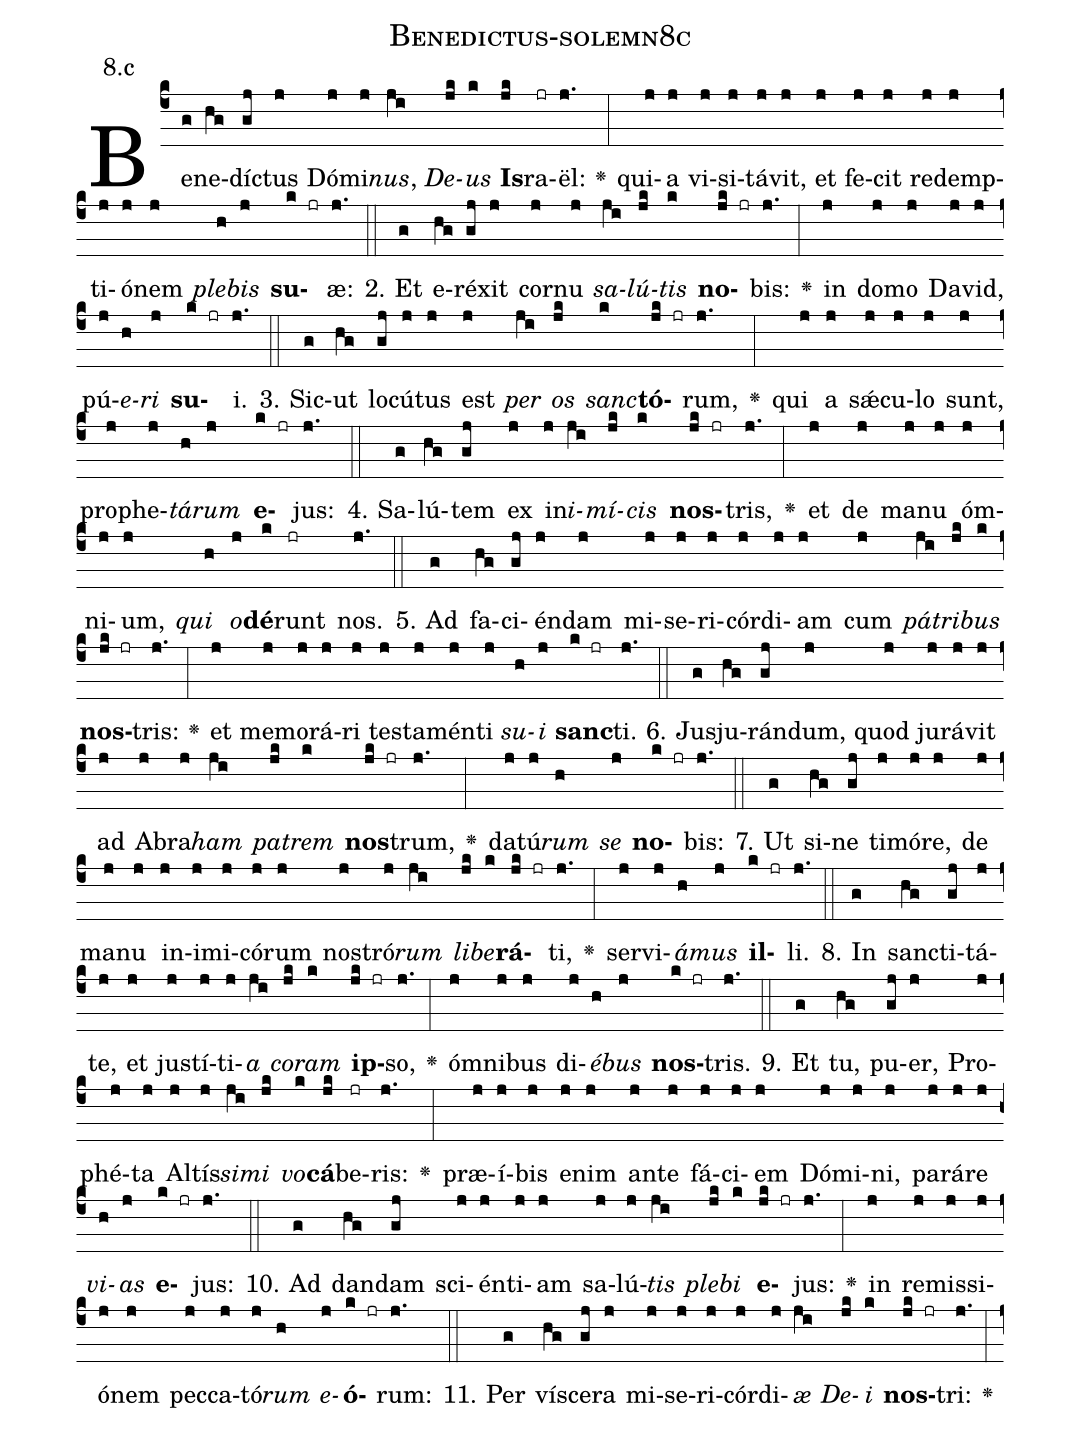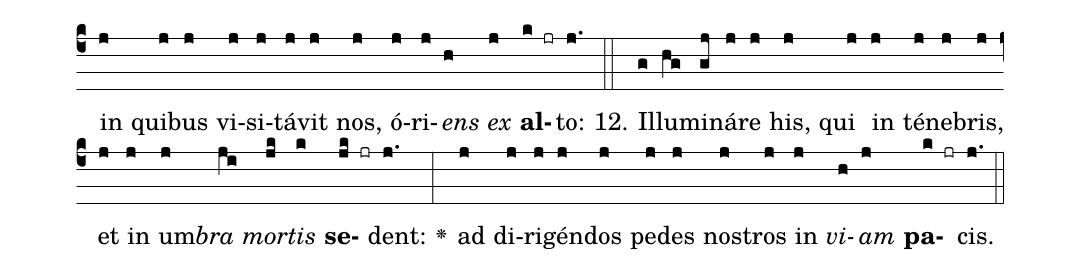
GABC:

name: Benedictus-solemn8c;
annotation: 8.c;
%%
(c4)Be(g)ne(hg)díc(gj)tus(j) Dó(j)mi(j)<i>nus</i>,(ji) <i>De</i>(jk)<i>us</i>(k) <b>Is</b>(jk)ra(jr)ël:(j.) <v>\greheightstar</v>(:) qui(j)a(j) vi(j)si(j)tá(j)vit,(j) et(j) fe(j)cit(j) red(j)emp(j)ti(j)ó(j)nem(j) <i>ple</i>(h)<i>bis</i>(j) <b>su</b>(k jr)æ:(j.) (::)
2. Et(g) e(hg)ré(gj)xit(j) cor(j)nu(j) <i>sa</i>(ji)<i>lú</i>(jk)<i>tis</i>(k) <b>no</b>(jk jr)bis:(j.) <v>\greheightstar</v>(:) in(j) do(j)mo(j) Da(j)vid,(j) pú(j)<i>e</i>(h)<i>ri</i>(j) <b>su</b>(k jr)i.(j.) (::)
3. Sic(g)ut(hg) lo(gj)cú(j)tus(j) est(j) <i>per</i>(ji) <i>os</i>(jk) <i>sanc</i>(k)<b>tó</b>(jk jr)rum,(j.) <v>\greheightstar</v>(:) qui(j) a(j) sǽ(j)cu(j)lo(j) sunt,(j) pro(j)phe(j)<i>tá</i>(h)<i>rum</i>(j) <b>e</b>(k jr)jus:(j.) (::)
4. Sa(g)lú(hg)tem(gj) ex(j) in(j)<i>i</i>(ji)<i>mí</i>(jk)<i>cis</i>(k) <b>nos</b>(jk jr)tris,(j.) <v>\greheightstar</v>(:) et(j) de(j) ma(j)nu(j) óm(j)ni(j)um,(j) <i>qui</i>(h) <i>o</i>(j)<b>dé</b>(k)runt(jr) nos.(j.) (::)
5. Ad(g) fa(hg)ci(gj)én(j)dam(j) mi(j)se(j)ri(j)cór(j)di(j)am(j) cum(j) <i>pá</i>(ji)<i>tri</i>(jk)<i>bus</i>(k) <b>nos</b>(jk jr)tris:(j.) <v>\greheightstar</v>(:) et(j) me(j)mo(j)rá(j)ri(j) tes(j)ta(j)mén(j)ti(j) <i>su</i>(h)<i>i</i>(j) <b>sanc</b>(k jr)ti.(j.) (::)
6. Ju(g)sju(hg)rán(gj)dum,(j) quod(j) ju(j)rá(j)vit(j) ad(j) A(j)bra(j)<i>ham</i>(ji) <i>pa</i>(jk)<i>trem</i>(k) <b>nos</b>(jk jr)trum,(j.) <v>\greheightstar</v>(:) da(j)tú(j)<i>rum</i>(h) <i>se</i>(j) <b>no</b>(k jr)bis:(j.) (::)
7. Ut(g) si(hg)ne(gj) ti(j)mó(j)re,(j) de(j) ma(j)nu(j) in(j)i(j)mi(j)có(j)rum(j) nos(j)tró(j)<i>rum</i>(ji) <i>li</i>(jk)<i>be</i>(k)<b>rá</b>(jk jr)ti,(j.) <v>\greheightstar</v>(:) ser(j)vi(j)<i>á</i>(h)<i>mus</i>(j) <b>il</b>(k jr)li.(j.) (::)
8. In(g) sanc(hg)ti(gj)tá(j)te,(j) et(j) jus(j)tí(j)ti(j)<i>a</i>(ji) <i>co</i>(jk)<i>ram</i>(k) <b>ip</b>(jk jr)so,(j.) <v>\greheightstar</v>(:) óm(j)ni(j)bus(j) di(j)<i>é</i>(h)<i>bus</i>(j) <b>nos</b>(k jr)tris.(j.) (::)
9. Et(g) tu,(hg) pu(gj)er,(j) Pro(j)phé(j)ta(j) Al(j)tís(j)<i>si</i>(ji)<i>mi</i>(jk) <i>vo</i>(k)<b>cá</b>(jk)be(jr)ris:(j.) <v>\greheightstar</v>(:) præ(j)í(j)bis(j) e(j)nim(j) an(j)te(j) fá(j)ci(j)em(j) Dó(j)mi(j)ni,(j) pa(j)rá(j)re(j) <i>vi</i>(h)<i>as</i>(j) <b>e</b>(k jr)jus:(j.) (::)
10. Ad(g) dan(hg)dam(gj) sci(j)én(j)ti(j)am(j) sa(j)lú(j)<i>tis</i>(ji) <i>ple</i>(jk)<i>bi</i>(k) <b>e</b>(jk jr)jus:(j.) <v>\greheightstar</v>(:) in(j) re(j)mis(j)si(j)ó(j)nem(j) pec(j)ca(j)tó(j)<i>rum</i>(h) <i>e</i>(j)<b>ó</b>(k jr)rum:(j.) (::)
11. Per(g) ví(hg)sce(gj)ra(j) mi(j)se(j)ri(j)cór(j)di(j)<i>æ</i>(ji) <i>De</i>(jk)<i>i</i>(k) <b>nos</b>(jk jr)tri:(j.) <v>\greheightstar</v>(:) in(j) qui(j)bus(j) vi(j)si(j)tá(j)vit(j) nos,(j) ó(j)ri(j)<i>ens</i>(h) <i>ex</i>(j) <b>al</b>(k jr)to:(j.) (::)
12. Il(g)lu(hg)mi(gj)ná(j)re(j) his,(j) qui(j) in(j) té(j)ne(j)bris,(j) et(j) in(j) um(j)<i>bra</i>(ji) <i>mor</i>(jk)<i>tis</i>(k) <b>se</b>(jk jr)dent:(j.) <v>\greheightstar</v>(:) ad(j) di(j)ri(j)gén(j)dos(j) pe(j)des(j) nos(j)tros(j) in(j) <i>vi</i>(h)<i>am</i>(j) <b>pa</b>(k jr)cis.(j.) (::)
